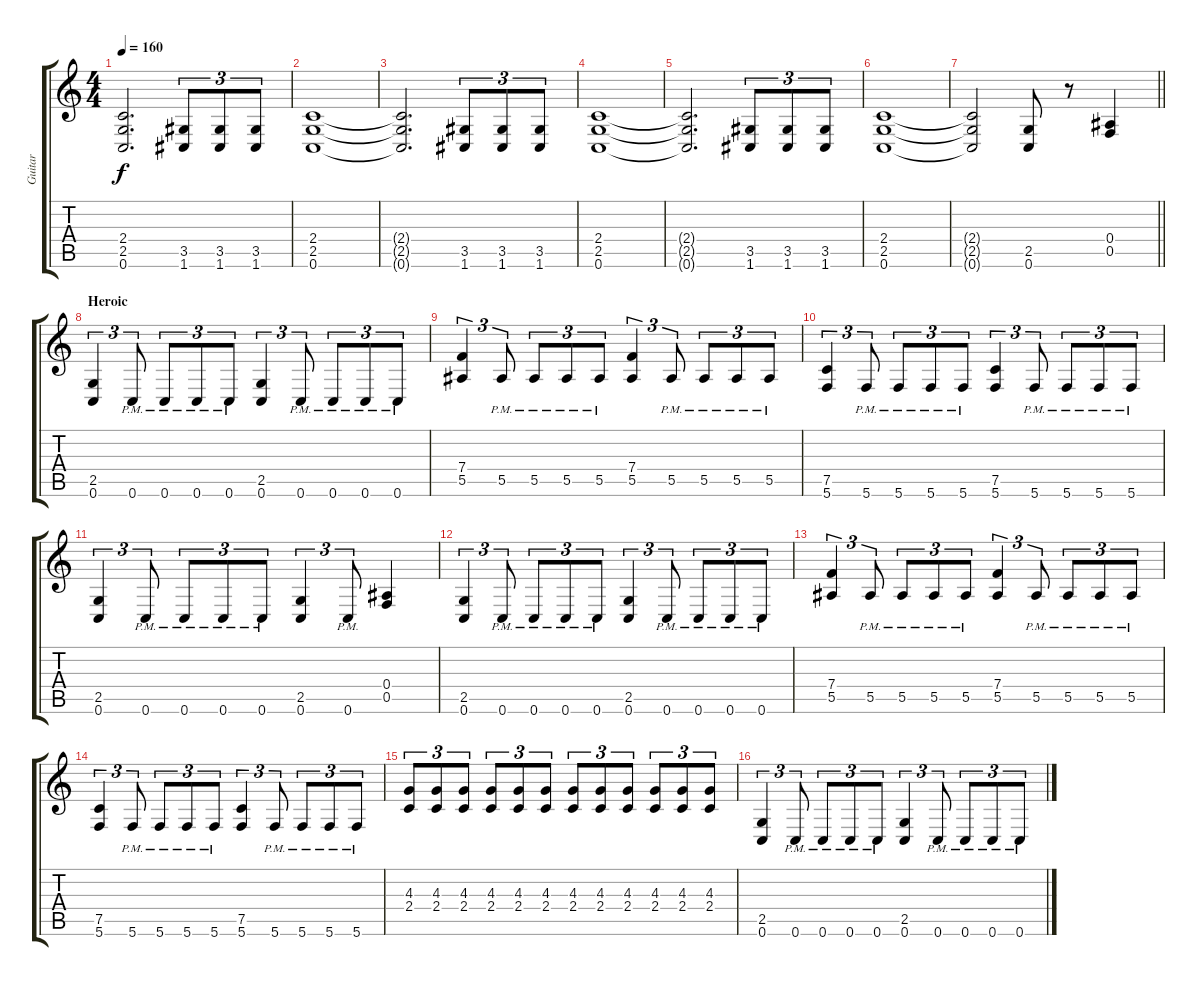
\track ("Guitar" "Guitar") {instrument distortionguitar}
\staff {score tabs}
\tuning (C4 G3 Eb3 Bb2 F2 C2) {hide}
\ts (4 4)
\tempo 160
\clef g2
\ks c
(2.4{t} 2.5{t} 0.6{t}).2{d dy f} (3.5 1.6).8{tu (3 2)} (3.5 1.6).8{tu (3 2)} (3.5 1.6).8{tu (3 2)} |
(2.4 2.5 0.6).1 |
(2.4{t} 2.5{t} 0.6{t}).2{d} (3.5 1.6).8{tu (3 2)} (3.5 1.6).8{tu (3 2)} (3.5 1.6).8{tu (3 2)} |
(2.4 2.5 0.6).1 |
(2.4{t} 2.5{t} 0.6{t}).2{d} (3.5 1.6).8{tu (3 2)} (3.5 1.6).8{tu (3 2)} (3.5 1.6).8{tu (3 2)} |
(2.4 2.5 0.6).1 |
\barLineRight lightlight
(2.4{t} 2.5{t} 0.6{t}).2 (2.5 0.6).8 r.8 (0.4 0.5).4 |
\section ("" "Heroic")
(2.5 0.6).4{tu (3 2)} 0.6{pm}.8{tu (3 2)} 0.6{pm}.8{tu (3 2)} 0.6{pm}.8{tu (3 2)} 0.6{pm}.8{tu (3 2)} (2.5 0.6).4{tu (3 2)} 0.6{pm}.8{tu (3 2)} 0.6{pm}.8{tu (3 2)} 0.6{pm}.8{tu (3 2)} 0.6{pm}.8{tu (3 2)} |
(7.4 5.5).4{tu (3 2)} 5.5{pm}.8{tu (3 2)} 5.5{pm}.8{tu (3 2)} 5.5{pm}.8{tu (3 2)} 5.5{pm}.8{tu (3 2)} (7.4 5.5).4{tu (3 2)} 5.5{pm}.8{tu (3 2)} 5.5{pm}.8{tu (3 2)} 5.5{pm}.8{tu (3 2)} 5.5{pm}.8{tu (3 2)} |
(7.5 5.6).4{tu (3 2)} 5.6{pm}.8{tu (3 2)} 5.6{pm}.8{tu (3 2)} 5.6{pm}.8{tu (3 2)} 5.6{pm}.8{tu (3 2)} (7.5 5.6).4{tu (3 2)} 5.6{pm}.8{tu (3 2)} 5.6{pm}.8{tu (3 2)} 5.6{pm}.8{tu (3 2)} 5.6{pm}.8{tu (3 2)} |
(2.5 0.6).4{tu (3 2)} 0.6{pm}.8{tu (3 2)} 0.6{pm}.8{tu (3 2)} 0.6{pm}.8{tu (3 2)} 0.6{pm}.8{tu (3 2)} (2.5 0.6).4{tu (3 2)} 0.6{pm}.8{tu (3 2)} (0.4 0.5).4 |
(2.5 0.6).4{tu (3 2)} 0.6{pm}.8{tu (3 2)} 0.6{pm}.8{tu (3 2)} 0.6{pm}.8{tu (3 2)} 0.6{pm}.8{tu (3 2)} (2.5 0.6).4{tu (3 2)} 0.6{pm}.8{tu (3 2)} 0.6{pm}.8{tu (3 2)} 0.6{pm}.8{tu (3 2)} 0.6{pm}.8{tu (3 2)} |
(7.4 5.5).4{tu (3 2)} 5.5{pm}.8{tu (3 2)} 5.5{pm}.8{tu (3 2)} 5.5{pm}.8{tu (3 2)} 5.5{pm}.8{tu (3 2)} (7.4 5.5).4{tu (3 2)} 5.5{pm}.8{tu (3 2)} 5.5{pm}.8{tu (3 2)} 5.5{pm}.8{tu (3 2)} 5.5{pm}.8{tu (3 2)} |
(7.5 5.6).4{tu (3 2)} 5.6{pm}.8{tu (3 2)} 5.6{pm}.8{tu (3 2)} 5.6{pm}.8{tu (3 2)} 5.6{pm}.8{tu (3 2)} (7.5 5.6).4{tu (3 2)} 5.6{pm}.8{tu (3 2)} 5.6{pm}.8{tu (3 2)} 5.6{pm}.8{tu (3 2)} 5.6{pm}.8{tu (3 2)} |
(4.3 2.4).8{tu (3 2)} (4.3 2.4).8{tu (3 2)} (4.3 2.4).8{tu (3 2)} (4.3 2.4).8{tu (3 2)} (4.3 2.4).8{tu (3 2)} (4.3 2.4).8{tu (3 2)} (4.3 2.4).8{tu (3 2)} (4.3 2.4).8{tu (3 2)} (4.3 2.4).8{tu (3 2)} (4.3 2.4).8{tu (3 2)} (4.3 2.4).8{tu (3 2)} (4.3 2.4).8{tu (3 2)} |
(2.5 0.6).4{tu (3 2)} 0.6{pm}.8{tu (3 2)} 0.6{pm}.8{tu (3 2)} 0.6{pm}.8{tu (3 2)} 0.6{pm}.8{tu (3 2)} (2.5 0.6).4{tu (3 2)} 0.6{pm}.8{tu (3 2)} 0.6{pm}.8{tu (3 2)} 0.6{pm}.8{tu (3 2)} 0.6{pm}.8{tu (3 2)}
